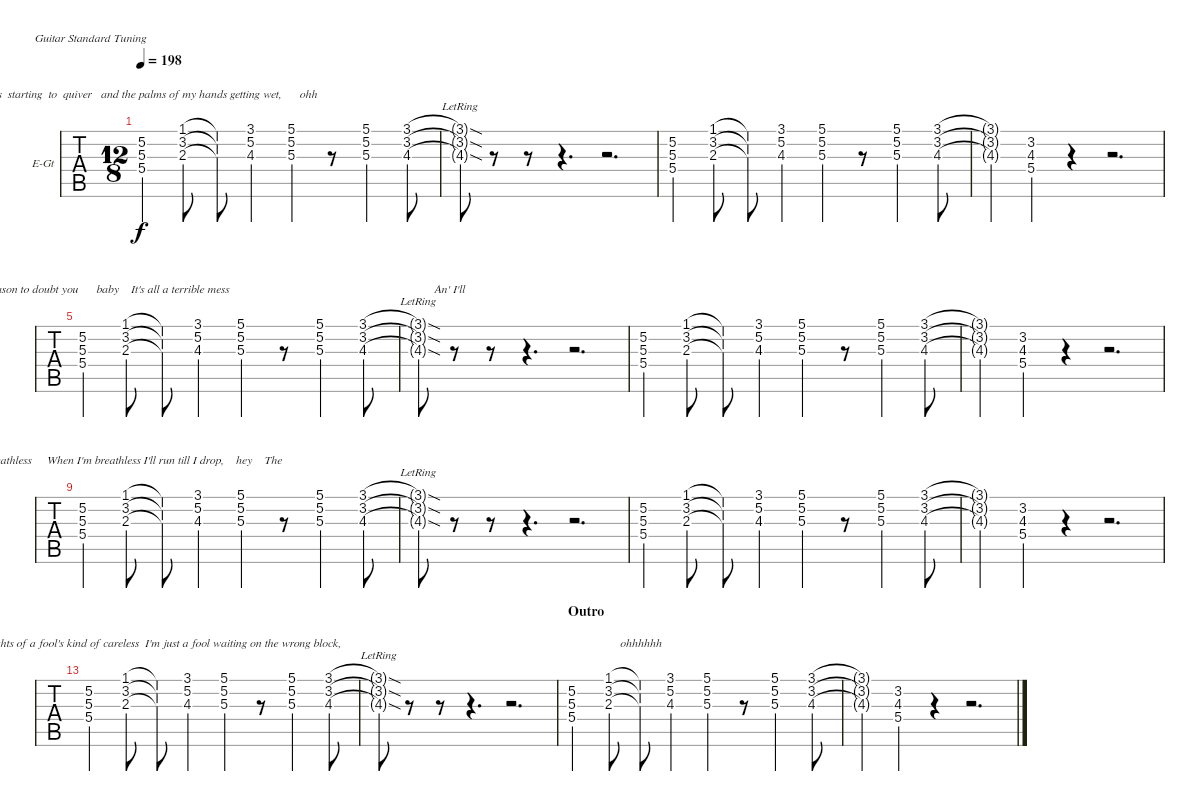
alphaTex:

\bracketExtendMode nobrackets
\firstSystemTrackNameOrientation horizontal
\otherSystemsTrackNameOrientation horizontal
\defaultBarNumberDisplay FirstOfSystem
\track ("Lead" "E-Gt") {instrument overdrivenguitar}
\staff {tabs}
\tuning (E4 B3 G3 D3 A2 E2)
\ts (12 8)
\tempo 198
\clef g2
\ks c
(5.2 5.3 5.4).4{lyrics (0 "") lyrics (1 "") lyrics (2 "") lyrics (3 "") lyrics (4 "body  is  starting  to  quiver   and the palms of my hands getting wet,      ohh       ") dy f} (1.1 3.2 2.3).8{lyrics (0 "") lyrics (1 "") lyrics (2 "") lyrics (3 "") lyrics (4 "")} (1.1{t} 3.2{t} 2.3{t}).8{lyrics (0 "") lyrics (1 "") lyrics (2 "") lyrics (3 "") lyrics (4 "")} (3.1 5.2 4.3).4{lyrics (0 "") lyrics (1 "") lyrics (2 "") lyrics (3 "") lyrics (4 "")} (5.1 5.2 5.3).4{lyrics (0 "") lyrics (1 "") lyrics (2 "") lyrics (3 "") lyrics (4 "")} r.8 (5.1 5.2 5.3).4{lyrics (0 "") lyrics (1 "") lyrics (2 "") lyrics (3 "") lyrics (4 "")} (3.1 3.2 4.3).8{lyrics (0 "") lyrics (1 "") lyrics (2 "") lyrics (3 "") lyrics (4 "")} |
(3.1{sod lr t} 3.2{sod lr t} 4.3{sod lr t}).8{lyrics (0 "") lyrics (1 "") lyrics (2 "") lyrics (3 "") lyrics (4 "")} r.8 r.8 r.4{d} r.2{d} |
(5.2 5.3 5.4).4{lyrics (0 "") lyrics (1 "") lyrics (2 "") lyrics (3 "") lyrics (4 "")} (1.1 3.2 2.3).8{lyrics (0 "") lyrics (1 "") lyrics (2 "") lyrics (3 "") lyrics (4 "")} (1.1{t} 3.2{t} 2.3{t}).8{lyrics (0 "") lyrics (1 "") lyrics (2 "") lyrics (3 "") lyrics (4 "")} (3.1 5.2 4.3).4{lyrics (0 "") lyrics (1 "") lyrics (2 "") lyrics (3 "") lyrics (4 "")} (5.1 5.2 5.3).4{lyrics (0 "") lyrics (1 "") lyrics (2 "") lyrics (3 "") lyrics (4 "")} r.8 (5.1 5.2 5.3).4{lyrics (0 "") lyrics (1 "") lyrics (2 "") lyrics (3 "") lyrics (4 "")} (3.1 3.2 4.3).8{lyrics (0 "") lyrics (1 "") lyrics (2 "") lyrics (3 "") lyrics (4 "")} |
(3.1{t} 3.2{t} 4.3{t}).4{lyrics (0 "") lyrics (1 "") lyrics (2 "") lyrics (3 "") lyrics (4 "")} (3.2 4.3 5.4).4{lyrics (0 "") lyrics (1 "") lyrics (2 "") lyrics (3 "") lyrics (4 "")} r.4 r.2{d} |
(5.2 5.3 5.4).4{lyrics (0 "") lyrics (1 "") lyrics (2 "") lyrics (3 "") lyrics (4 "I've got no reason to doubt you      baby    It's all a terrible mess                 ")} (1.1 3.2 2.3).8{lyrics (0 "") lyrics (1 "") lyrics (2 "") lyrics (3 "") lyrics (4 "")} (1.1{t} 3.2{t} 2.3{t}).8{lyrics (0 "") lyrics (1 "") lyrics (2 "") lyrics (3 "") lyrics (4 "")} (3.1 5.2 4.3).4{lyrics (0 "") lyrics (1 "") lyrics (2 "") lyrics (3 "") lyrics (4 "")} (5.1 5.2 5.3).4{lyrics (0 "") lyrics (1 "") lyrics (2 "") lyrics (3 "") lyrics (4 "")} r.8 (5.1 5.2 5.3).4{lyrics (0 "") lyrics (1 "") lyrics (2 "") lyrics (3 "") lyrics (4 "")} (3.1 3.2 4.3).8{lyrics (0 "") lyrics (1 "") lyrics (2 "") lyrics (3 "") lyrics (4 "")} |
(3.1{sod lr t} 3.2{sod lr t} 4.3{sod lr t}).8{lyrics (0 "") lyrics (1 "") lyrics (2 "") lyrics (3 "") lyrics (4 "                     An' I'll")} r.8 r.8 r.4{d} r.2{d} |
(5.2 5.3 5.4).4{lyrics (0 "") lyrics (1 "") lyrics (2 "") lyrics (3 "") lyrics (4 "")} (1.1 3.2 2.3).8{lyrics (0 "") lyrics (1 "") lyrics (2 "") lyrics (3 "") lyrics (4 "")} (1.1{t} 3.2{t} 2.3{t}).8{lyrics (0 "") lyrics (1 "") lyrics (2 "") lyrics (3 "") lyrics (4 "")} (3.1 5.2 4.3).4{lyrics (0 "") lyrics (1 "") lyrics (2 "") lyrics (3 "") lyrics (4 "")} (5.1 5.2 5.3).4{lyrics (0 "") lyrics (1 "") lyrics (2 "") lyrics (3 "") lyrics (4 "")} r.8 (5.1 5.2 5.3).4{lyrics (0 "") lyrics (1 "") lyrics (2 "") lyrics (3 "") lyrics (4 "")} (3.1 3.2 4.3).8{lyrics (0 "") lyrics (1 "") lyrics (2 "") lyrics (3 "") lyrics (4 "")} |
(3.1{t} 3.2{t} 4.3{t}).4{lyrics (0 "") lyrics (1 "") lyrics (2 "") lyrics (3 "") lyrics (4 "")} (3.2 4.3 5.4).4{lyrics (0 "") lyrics (1 "") lyrics (2 "") lyrics (3 "") lyrics (4 "")} r.4 r.2{d} |
(5.2 5.3 5.4).4{lyrics (0 "") lyrics (1 "") lyrics (2 "") lyrics (3 "") lyrics (4 "run in the rain till I'm breathless     When I'm breathless I'll run till I drop,    hey    The    ")} (1.1 3.2 2.3).8{lyrics (0 "") lyrics (1 "") lyrics (2 "") lyrics (3 "") lyrics (4 "")} (1.1{t} 3.2{t} 2.3{t}).8{lyrics (0 "") lyrics (1 "") lyrics (2 "") lyrics (3 "") lyrics (4 "")} (3.1 5.2 4.3).4{lyrics (0 "") lyrics (1 "") lyrics (2 "") lyrics (3 "") lyrics (4 "")} (5.1 5.2 5.3).4{lyrics (0 "") lyrics (1 "") lyrics (2 "") lyrics (3 "") lyrics (4 "")} r.8 (5.1 5.2 5.3).4{lyrics (0 "") lyrics (1 "") lyrics (2 "") lyrics (3 "") lyrics (4 "")} (3.1 3.2 4.3).8{lyrics (0 "") lyrics (1 "") lyrics (2 "") lyrics (3 "") lyrics (4 "")} |
(3.1{sod lr t} 3.2{sod lr t} 4.3{sod lr t}).8{lyrics (0 "") lyrics (1 "") lyrics (2 "") lyrics (3 "") lyrics (4 "")} r.8 r.8 r.4{d} r.2{d} |
(5.2 5.3 5.4).4{lyrics (0 "") lyrics (1 "") lyrics (2 "") lyrics (3 "") lyrics (4 "")} (1.1 3.2 2.3).8{lyrics (0 "") lyrics (1 "") lyrics (2 "") lyrics (3 "") lyrics (4 "")} (1.1{t} 3.2{t} 2.3{t}).8{lyrics (0 "") lyrics (1 "") lyrics (2 "") lyrics (3 "") lyrics (4 "")} (3.1 5.2 4.3).4{lyrics (0 "") lyrics (1 "") lyrics (2 "") lyrics (3 "") lyrics (4 "")} (5.1 5.2 5.3).4{lyrics (0 "") lyrics (1 "") lyrics (2 "") lyrics (3 "") lyrics (4 "")} r.8 (5.1 5.2 5.3).4{lyrics (0 "") lyrics (1 "") lyrics (2 "") lyrics (3 "") lyrics (4 "")} (3.1 3.2 4.3).8{lyrics (0 "") lyrics (1 "") lyrics (2 "") lyrics (3 "") lyrics (4 "")} |
(3.1{t} 3.2{t} 4.3{t}).4{lyrics (0 "") lyrics (1 "") lyrics (2 "") lyrics (3 "") lyrics (4 "")} (3.2 4.3 5.4).4{lyrics (0 "") lyrics (1 "") lyrics (2 "") lyrics (3 "") lyrics (4 "")} r.4 r.2{d} |
(5.2 5.3 5.4).4{lyrics (0 "") lyrics (1 "") lyrics (2 "") lyrics (3 "") lyrics (4 "")} (1.1 3.2 2.3).8{lyrics (0 "") lyrics (1 "") lyrics (2 "") lyrics (3 "") lyrics (4 "")} (1.1{t} 3.2{t} 2.3{t}).8{lyrics (0 "") lyrics (1 "") lyrics (2 "") lyrics (3 "") lyrics (4 " thoughts of a fool's kind of careless  I'm just a fool waiting on the wrong block,              ")} (3.1 5.2 4.3).4{lyrics (0 "") lyrics (1 "") lyrics (2 "") lyrics (3 "") lyrics (4 "")} (5.1 5.2 5.3).4{lyrics (0 "") lyrics (1 "") lyrics (2 "") lyrics (3 "") lyrics (4 "")} r.8 (5.1 5.2 5.3).4{lyrics (0 "") lyrics (1 "") lyrics (2 "") lyrics (3 "") lyrics (4 "")} (3.1 3.2 4.3).8{lyrics (0 "") lyrics (1 "") lyrics (2 "") lyrics (3 "") lyrics (4 "")} |
(3.1{sod lr t} 3.2{sod lr t} 4.3{sod lr t}).8{lyrics (0 "") lyrics (1 "") lyrics (2 "") lyrics (3 "") lyrics (4 "")} r.8 r.8 r.4{d} r.2{d} |
\section ("" "Outro")
(5.2 5.3 5.4).4{lyrics (0 "") lyrics (1 "") lyrics (2 "") lyrics (3 "") lyrics (4 "")} (1.1 3.2 2.3).8{lyrics (0 "") lyrics (1 "") lyrics (2 "") lyrics (3 "") lyrics (4 "")} (1.1{t} 3.2{t} 2.3{t}).8{lyrics (0 "") lyrics (1 "") lyrics (2 "") lyrics (3 "") lyrics (4 " ohhhhhh    ")} (3.1 5.2 4.3).4{lyrics (0 "") lyrics (1 "") lyrics (2 "") lyrics (3 "") lyrics (4 "")} (5.1 5.2 5.3).4{lyrics (0 "") lyrics (1 "") lyrics (2 "") lyrics (3 "") lyrics (4 "")} r.8 (5.1 5.2 5.3).4{lyrics (0 "") lyrics (1 "") lyrics (2 "") lyrics (3 "") lyrics (4 "")} (3.1 3.2 4.3).8{lyrics (0 "") lyrics (1 "") lyrics (2 "") lyrics (3 "") lyrics (4 "")} |
(3.1{t} 3.2{t} 4.3{t}).4{lyrics (0 "") lyrics (1 "") lyrics (2 "") lyrics (3 "") lyrics (4 "")} (3.2 4.3 5.4).4{lyrics (0 "") lyrics (1 "") lyrics (2 "") lyrics (3 "") lyrics (4 "")} r.4 r.2{d}
